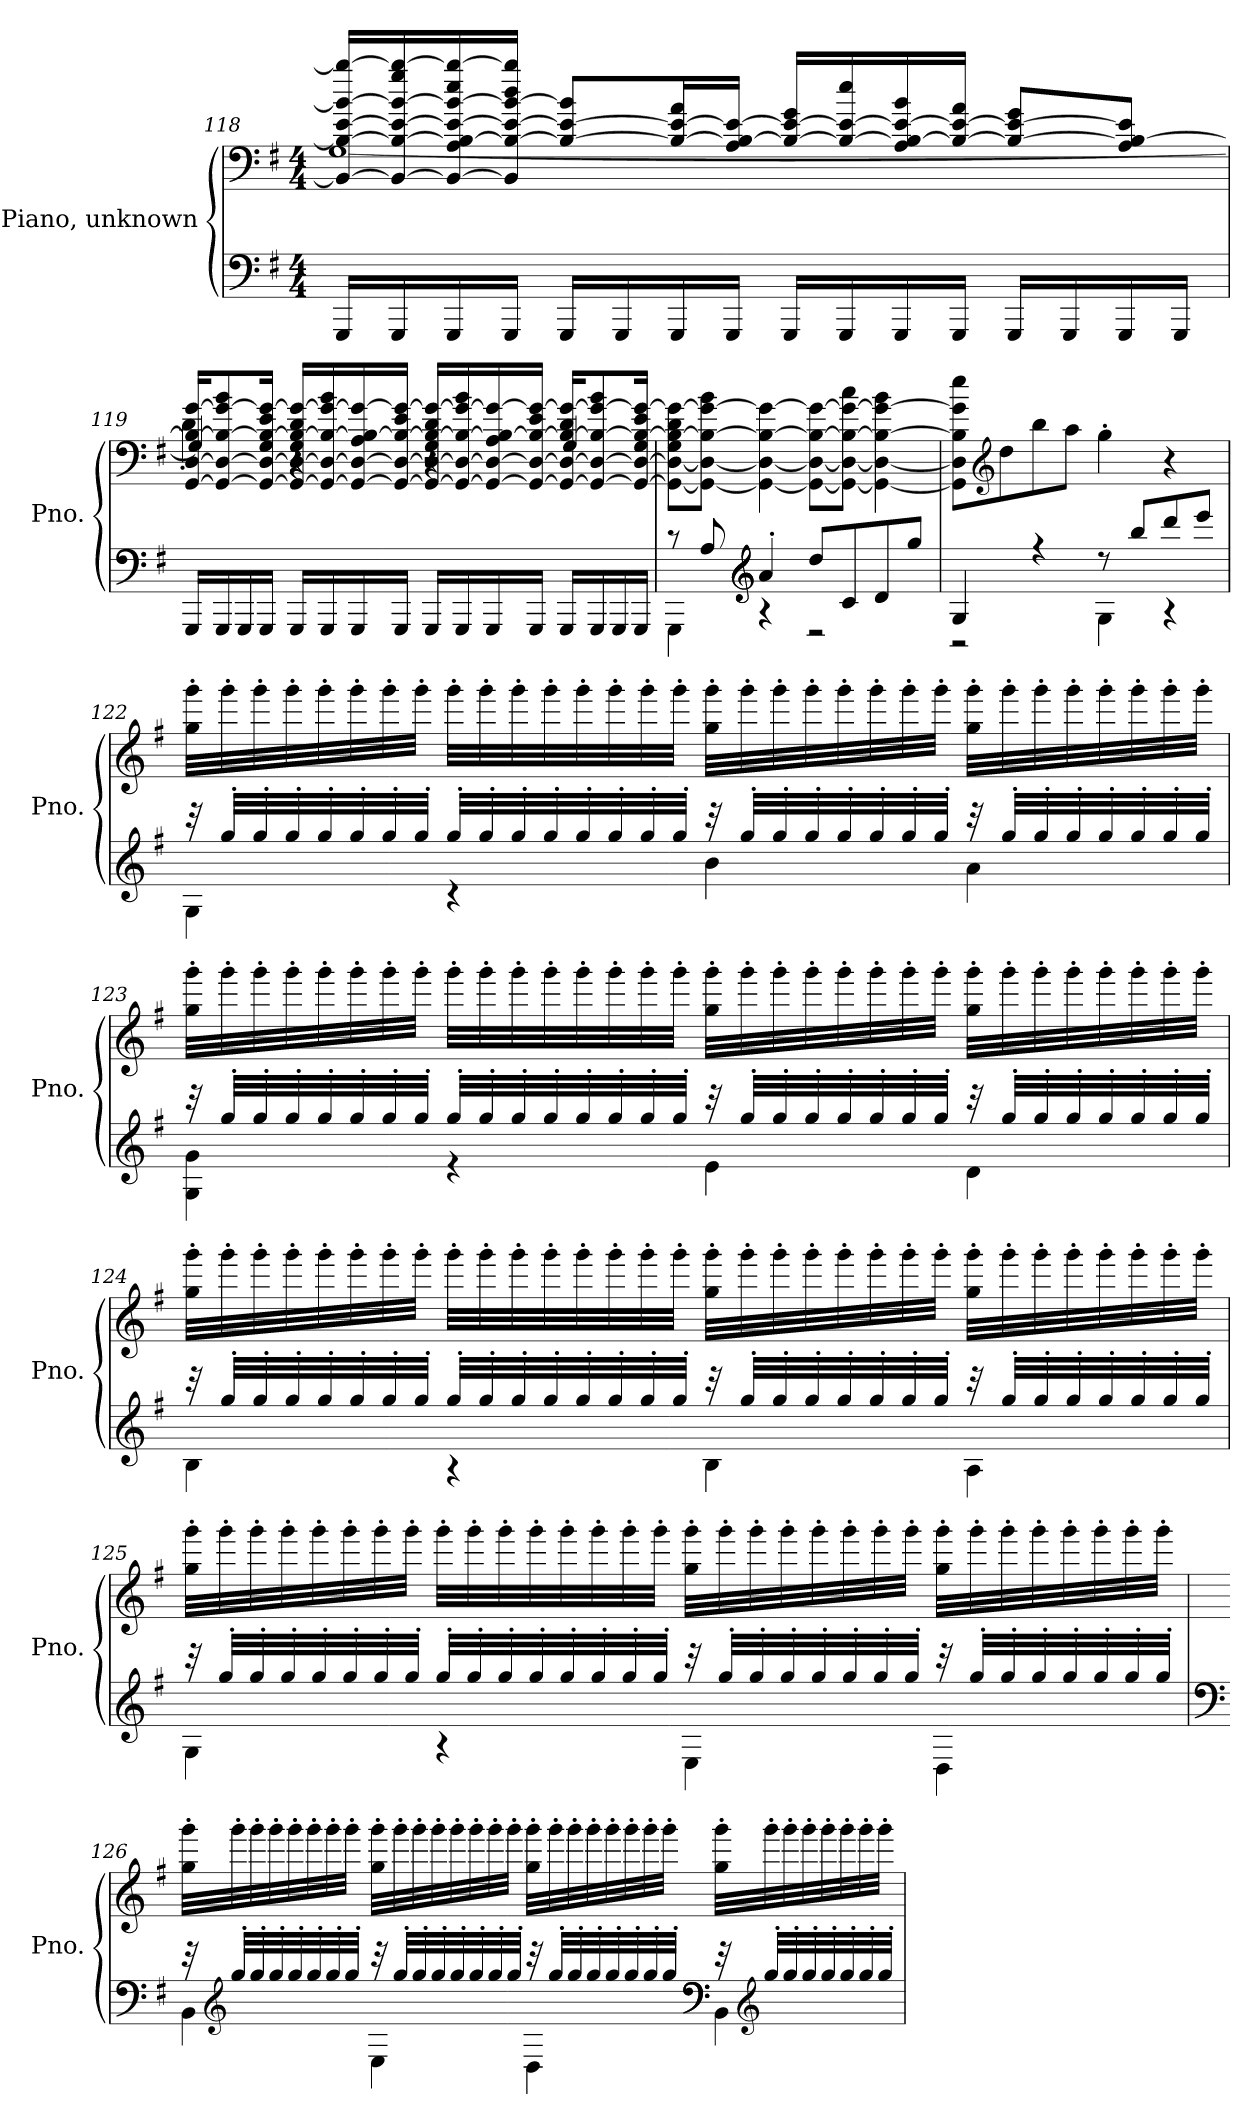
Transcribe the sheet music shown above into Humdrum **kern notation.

**kern	**kern
*part1	*part1
*staff2	*staff1
*I"Piano, unknown	*
*I'Pno.	*
!!LO:LB:g=z
*clefF4	*clefF4
*k[f#]	*k[f#]
*M4/4	*M4/4
=118	=118
*	*^
16GGG/LL	16BB/_ 16B/_ [16e/ 16b/_ 16bb/_LL	[1G
16GGG/	16BB/_ 16B/_ 16e/_ 16b/_ 16gg/ 16bb/_	.
16GGG/	16BB/_ 16A/ 16B/_ 16e/_ 16b/_ 16ee/ 16bb/_	.
16GGG/JJ	16BB/] 16B/_ 16e/_ 16b/_ 16dd/ 16bb/]JJ	.
16GGG/LL	8B/_ 8e/_ 8b/]L	.
16GGG/	.	.
16GGG/	16B/_ 16e/_ 16a/L	.
16GGG/JJ	16A/ 16B/_ 16e/_JJ	.
16GGG/LL	16B/_ 16e/_ 16g/LL	.
16GGG/	16B/_ 16e/_ 16ee/	.
16GGG/	16A/ 16B/_ 16e/_ 16b/	.
16GGG/JJ	16B/_ 16e/_ 16a/JJ	.
16GGG/LL	8B/_ 8e/_ 8g/L	.
16GGG/	.	.
16GGG/	8A/ 8B/_ 8e/]J	.
16GGG/JJ	.	.
!!LO:PB:g=z
=119	=119	=119
*	*	*^
16GGG/LL	[16GG/ [16D/ 16B/_ [16g/KL	4d'\	4G/]
16GGG/	8GG/_ 8D/_ 8B/_ 8g/_ 8b/	.	.
16GGG/	.	.	.
16GGG/JJ	16GG/_ 16D/_ 16G/ 16B/_ 16e/ 16g/_Jk	.	.
16GGG/LL	16GG/_ 16D/_ 16G/ 16B/_ 16d/ 16g/_LL	4r	4r
16GGG/	16GG/_ 16D/_ 16B/_ 16g/_ 16b/	.	.
16GGG/	16GG/_ 16D/_ 16A/ 16B/_ 16g/_	.	.
16GGG/JJ	16GG/_ 16D/_ 16B/_ 16e/ 16g/_JJ	.	.
16GGG/LL	16GG/_ 16D/_ 16G/ 16B/_ 16d/ 16g/_LL	2r	4r
16GGG/	16GG/_ 16D/_ 16B/_ 16g/_ 16b/	.	.
16GGG/	16GG/_ 16D/_ 16A/ 16B/_ 16g/_	.	.
16GGG/JJ	16GG/_ 16D/_ 16B/_ 16e/ 16g/_JJ	.	.
16GGG/LL	16GG/_ 16D/_ 16B/_ 16d/ 16g/_KL	.	4G/
16GGG/	8GG/_ 8D/_ 8B/_ 8g/_ 8b/	.	.
16GGG/	.	.	.
16GGG/JJ	16GG/_ 16D/_ 16G/ 16B/_ 16e/ 16g/_Jk	.	.
*	*v	*v	*v
=120	=120
*^	*
8r	4GGG\	8GG\_ 8D\_ 8G\ 8B\_ 8d\ 8g\_L
8A/	.	8GG\_ 8D\_ 8B\_ 8g\_ 8b\J
*clefG2	*	*
4a'/	4r	4GG\_ 4D\_ 4B\_ 4g\_
8dd/L	2r	8GG\_ 8D\_ 8B\_ 8g\_L
8c/	.	8GG\_ 8D\_ 8B\_ 8g\_ 8cc\J
8d/	.	4GG\_ 4D\_ 4B\_ 4g\_ 4b\
8gg/J	.	.
!!LO:LB:g=z
=121	=121	=121
4G/	2r	8GG\] 8D\] 8B\] 8g\] 8ee\L
*	*	*clefG2
.	.	8dd\
4r	.	8bb\
.	.	8aa\J
8r	4G\	4gg'\
8bb/L	.	.
8ddd/	4r	4r
8eee/J	.	.
!!LO:LB:g=z
=122	=122	=122
32r	4G\	32gg\' 32ggg\'LLL
32gg'/LLL	.	32ggg'\
32gg'/	.	32ggg'\
32gg'/	.	32ggg'\
32gg'/	.	32ggg'\
32gg'/	.	32ggg'\
32gg'/	.	32ggg'\
32gg'/JJJ	.	32ggg'\JJJ
32gg'/LLL	4r	32ggg'\LLL
32gg'/	.	32ggg'\
32gg'/	.	32ggg'\
32gg'/	.	32ggg'\
32gg'/	.	32ggg'\
32gg'/	.	32ggg'\
32gg'/	.	32ggg'\
32gg'/JJJ	.	32ggg'\JJJ
32r	4b\	32gg\' 32ggg\'LLL
32gg'/LLL	.	32ggg'\
32gg'/	.	32ggg'\
32gg'/	.	32ggg'\
32gg'/	.	32ggg'\
32gg'/	.	32ggg'\
32gg'/	.	32ggg'\
32gg'/JJJ	.	32ggg'\JJJ
32r	4a\	32gg\' 32ggg\'LLL
32gg'/LLL	.	32ggg'\
32gg'/	.	32ggg'\
32gg'/	.	32ggg'\
32gg'/	.	32ggg'\
32gg'/	.	32ggg'\
32gg'/	.	32ggg'\
32gg'/JJJ	.	32ggg'\JJJ
!!LO:LB:g=z
=123	=123	=123
32r	4G\ 4g\	32gg\' 32ggg\'LLL
32gg'/LLL	.	32ggg'\
32gg'/	.	32ggg'\
32gg'/	.	32ggg'\
32gg'/	.	32ggg'\
32gg'/	.	32ggg'\
32gg'/	.	32ggg'\
32gg'/JJJ	.	32ggg'\JJJ
32gg'/LLL	4r	32ggg'\LLL
32gg'/	.	32ggg'\
32gg'/	.	32ggg'\
32gg'/	.	32ggg'\
32gg'/	.	32ggg'\
32gg'/	.	32ggg'\
32gg'/	.	32ggg'\
32gg'/JJJ	.	32ggg'\JJJ
32r	4e\	32gg\' 32ggg\'LLL
32gg'/LLL	.	32ggg'\
32gg'/	.	32ggg'\
32gg'/	.	32ggg'\
32gg'/	.	32ggg'\
32gg'/	.	32ggg'\
32gg'/	.	32ggg'\
32gg'/JJJ	.	32ggg'\JJJ
32r	4d\	32gg\' 32ggg\'LLL
32gg'/LLL	.	32ggg'\
32gg'/	.	32ggg'\
32gg'/	.	32ggg'\
32gg'/	.	32ggg'\
32gg'/	.	32ggg'\
32gg'/	.	32ggg'\
32gg'/JJJ	.	32ggg'\JJJ
!!LO:LB:g=z
=124	=124	=124
32r	4B\	32gg\' 32ggg\'LLL
32gg'/LLL	.	32ggg'\
32gg'/	.	32ggg'\
32gg'/	.	32ggg'\
32gg'/	.	32ggg'\
32gg'/	.	32ggg'\
32gg'/	.	32ggg'\
32gg'/JJJ	.	32ggg'\JJJ
32gg'/LLL	4r	32ggg'\LLL
32gg'/	.	32ggg'\
32gg'/	.	32ggg'\
32gg'/	.	32ggg'\
32gg'/	.	32ggg'\
32gg'/	.	32ggg'\
32gg'/	.	32ggg'\
32gg'/JJJ	.	32ggg'\JJJ
32r	4B\	32gg\' 32ggg\'LLL
32gg'/LLL	.	32ggg'\
32gg'/	.	32ggg'\
32gg'/	.	32ggg'\
32gg'/	.	32ggg'\
32gg'/	.	32ggg'\
32gg'/	.	32ggg'\
32gg'/JJJ	.	32ggg'\JJJ
32r	4A\	32gg\' 32ggg\'LLL
32gg'/LLL	.	32ggg'\
32gg'/	.	32ggg'\
32gg'/	.	32ggg'\
32gg'/	.	32ggg'\
32gg'/	.	32ggg'\
32gg'/	.	32ggg'\
32gg'/JJJ	.	32ggg'\JJJ
!!LO:LB:g=z
=125	=125	=125
32r	4G\	32gg\' 32ggg\'LLL
32gg'/LLL	.	32ggg'\
32gg'/	.	32ggg'\
32gg'/	.	32ggg'\
32gg'/	.	32ggg'\
32gg'/	.	32ggg'\
32gg'/	.	32ggg'\
32gg'/JJJ	.	32ggg'\JJJ
32gg'/LLL	4r	32ggg'\LLL
32gg'/	.	32ggg'\
32gg'/	.	32ggg'\
32gg'/	.	32ggg'\
32gg'/	.	32ggg'\
32gg'/	.	32ggg'\
32gg'/	.	32ggg'\
32gg'/JJJ	.	32ggg'\JJJ
32r	4E\	32gg\' 32ggg\'LLL
32gg'/LLL	.	32ggg'\
32gg'/	.	32ggg'\
32gg'/	.	32ggg'\
32gg'/	.	32ggg'\
32gg'/	.	32ggg'\
32gg'/	.	32ggg'\
32gg'/JJJ	.	32ggg'\JJJ
32r	4D\	32gg\' 32ggg\'LLL
32gg'/LLL	.	32ggg'\
32gg'/	.	32ggg'\
32gg'/	.	32ggg'\
32gg'/	.	32ggg'\
32gg'/	.	32ggg'\
32gg'/	.	32ggg'\
32gg'/JJJ	.	32ggg'\JJJ
!!LO:PB:g=z
=126	=126	=126
*clefF4	*	*
32r	4BB\	32gg\' 32ggg\'LLL
*clefG2	*	*
32gg'/LLL	.	32ggg'\
32gg'/	.	32ggg'\
32gg'/	.	32ggg'\
32gg'/	.	32ggg'\
32gg'/	.	32ggg'\
32gg'/	.	32ggg'\
32gg'/JJJ	.	32ggg'\JJJ
32r	4E\	32gg\' 32ggg\'LLL
32gg'/LLL	.	32ggg'\
32gg'/	.	32ggg'\
32gg'/	.	32ggg'\
32gg'/	.	32ggg'\
32gg'/	.	32ggg'\
32gg'/	.	32ggg'\
32gg'/JJJ	.	32ggg'\JJJ
32r	4D\	32gg\' 32ggg\'LLL
32gg'/LLL	.	32ggg'\
32gg'/	.	32ggg'\
32gg'/	.	32ggg'\
32gg'/	.	32ggg'\
32gg'/	.	32ggg'\
32gg'/	.	32ggg'\
32gg'/JJJ	.	32ggg'\JJJ
*clefF4	*	*
32r	4BB\	32gg\' 32ggg\'LLL
*clefG2	*	*
32gg'/LLL	.	32ggg'\
32gg'/	.	32ggg'\
32gg'/	.	32ggg'\
32gg'/	.	32ggg'\
32gg'/	.	32ggg'\
32gg'/	.	32ggg'\
32gg'/JJJ	.	32ggg'\JJJ
*v	*v	*
=	=
*-	*-
